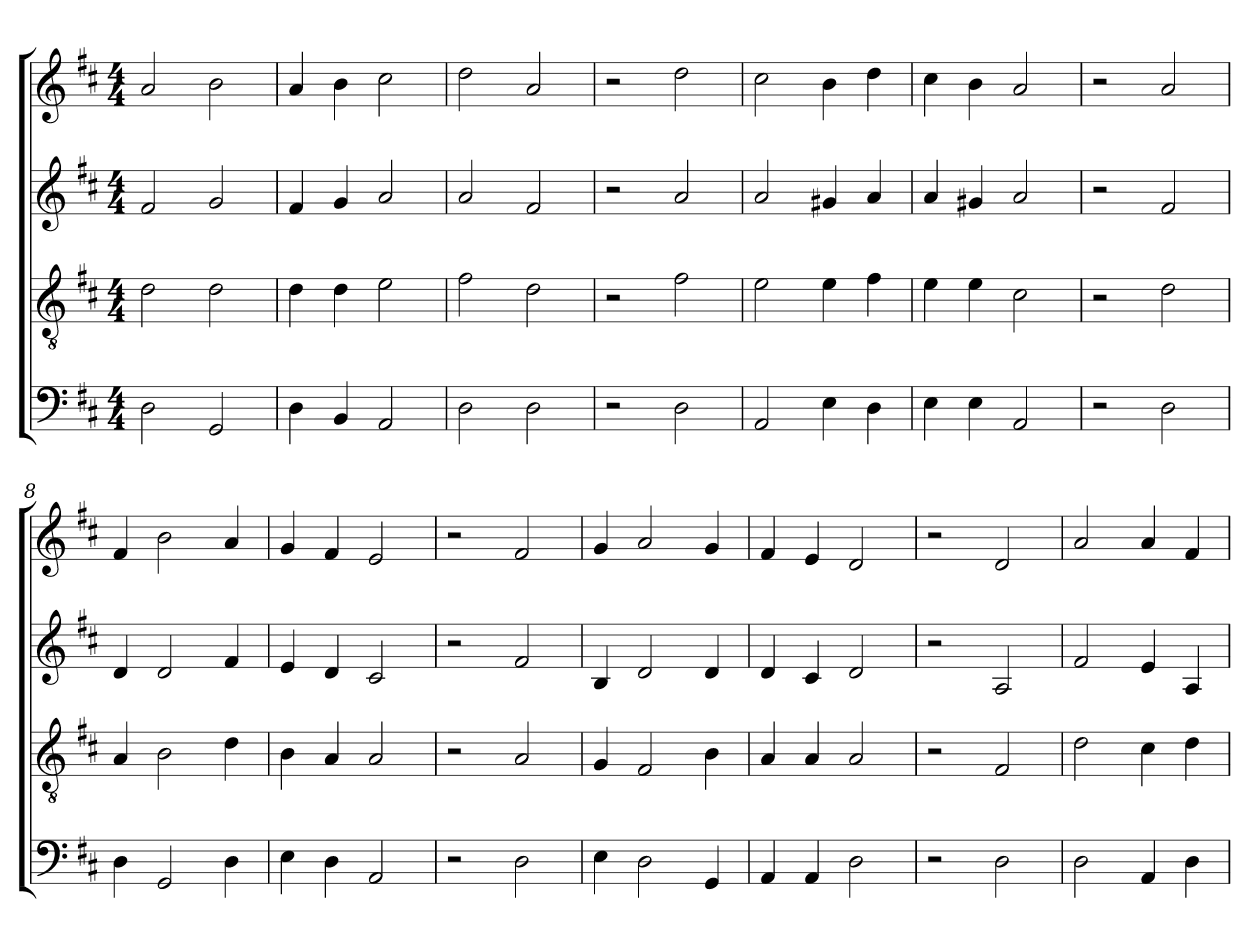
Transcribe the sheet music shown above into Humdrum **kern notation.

**kern	**kern	**kern	**kern
*part4	*part3	*part2	*part1
*staff4	*staff3	*staff2	*staff1
*clefF4	*clefGv2	*clefG2	*clefG2
*k[f#c#]	*k[f#c#]	*k[f#c#]	*k[f#c#]
*M4/4	*M4/4	*M4/4	*M4/4
=1	=1	=1	=1
2D	2d	2f#	2a
2GG	2d	2g	2b
=2	=2	=2	=2
4D	4d	4f#	4a
4BB	4d	4g	4b
2AA	2e	2a	2cc#
=3	=3	=3	=3
2D	2f#	2a	2dd
2D	2d	2f#	2a
=4	=4	=4	=4
2r	2r	2r	2r
2D	2f#	2a	2dd
=5	=5	=5	=5
2AA	2e	2a	2cc#
4E	4e	4g#X	4b
4D	4f#	4a	4dd
=6	=6	=6	=6
4E	4e	4a	4cc#
4E	4e	4g#X	4b
2AA	2c#	2a	2a
=7	=7	=7	=7
2r	2r	2r	2r
2D	2d	2f#	2a
=8	=8	=8	=8
4D	4A	4d	4f#
2GG	2B	2d	2b
4D	4d	4f#	4a
=9	=9	=9	=9
4E	4B	4e	4g
4D	4A	4d	4f#
2AA	2A	2c#	2e
=10	=10	=10	=10
2r	2r	2r	2r
2D	2A	2f#	2f#
!!LO:LB:g=z
=11	=11	=11	=11
4E	4G	4B	4g
2D	2F#	2d	2a
4GG	4B	4d	4g
=12	=12	=12	=12
4AA	4A	4d	4f#
4AA	4A	4c#	4e
2D	2A	2d	2d
=13	=13	=13	=13
2r	2r	2r	2r
2D	2F#	2A	2d
=14	=14	=14	=14
2D	2d	2f#	2a
4AA	4c#	4e	4a
4D	4d	4A	4f#
=	=	=	=
*-	*-	*-	*-
